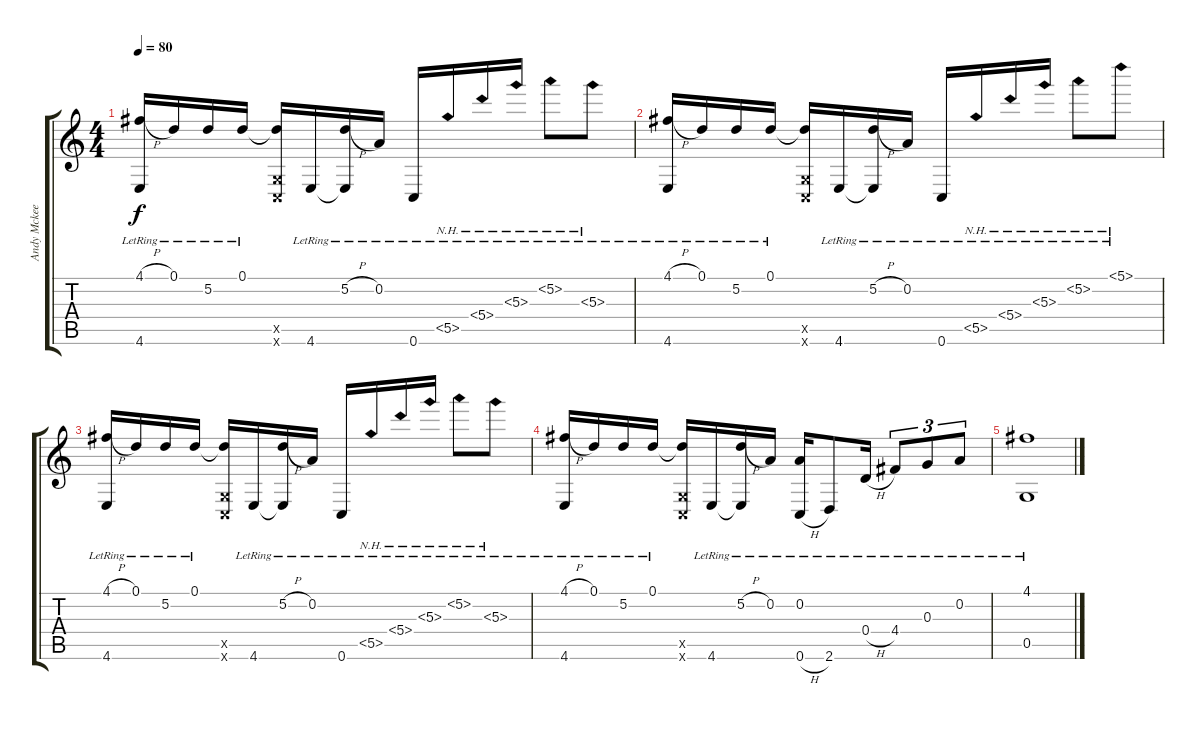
\track ("Andy Mckee" "Andy Mckee") {instrument acousticguitarsteel}
\staff {score tabs}
\tuning (D4 A3 G3 D3 G2 C2) {hide}
\ts (4 4)
\tempo 80
\clef g2
\ks c
(4.1{h lr} 4.6{lr}).16{dy f} 0.1{lr}.16 5.2{lr}.16 0.1{lr}.16 (0.1{t} 0.5{x} 0.6{x}).16 4.6{lr}.16 (5.2{h lr} 4.6{t}).16 0.2{lr}.16 0.6{lr}.16 5.5{nh lr}.16 5.4{nh lr}.16 5.3{nh lr}.16 5.2{nh lr}.8 5.3{nh lr}.8 |
(4.1{h lr} 4.6{lr}).16 0.1{lr}.16 5.2{lr}.16 0.1{lr}.16 (0.1{t} 0.5{x} 0.6{x}).16 4.6{lr}.16 (5.2{h lr} 4.6{t}).16 0.2{lr}.16 0.6{lr}.16 5.5{nh lr}.16 5.4{nh lr}.16 5.3{nh lr}.16 5.2{nh lr}.8 5.1{nh lr}.8 |
(4.1{h lr} 4.6{lr}).16 0.1{lr}.16 5.2{lr}.16 0.1{lr}.16 (0.1{t} 0.5{x} 0.6{x}).16 4.6{lr}.16 (5.2{h lr} 4.6{t}).16 0.2{lr}.16 0.6{lr}.16 5.5{nh lr}.16 5.4{nh lr}.16 5.3{nh lr}.16 5.2{nh lr}.8 5.3{nh lr}.8 |
(4.1{h lr} 4.6{lr}).16 0.1{lr}.16 5.2{lr}.16 0.1{lr}.16 (0.1{t} 0.5{x} 0.6{x}).16 4.6{lr}.16 (5.2{h lr} 4.6{t}).16 0.2{lr}.16 (0.2{lr} 0.6{h lr}).16 2.6{lr}.8 0.4{h lr}.16 4.4{lr}.8{tu (3 2)} 0.3{lr}.8{tu (3 2)} 0.2{lr}.8{tu (3 2)} |
(4.1{lr} 0.5{lr}).1
